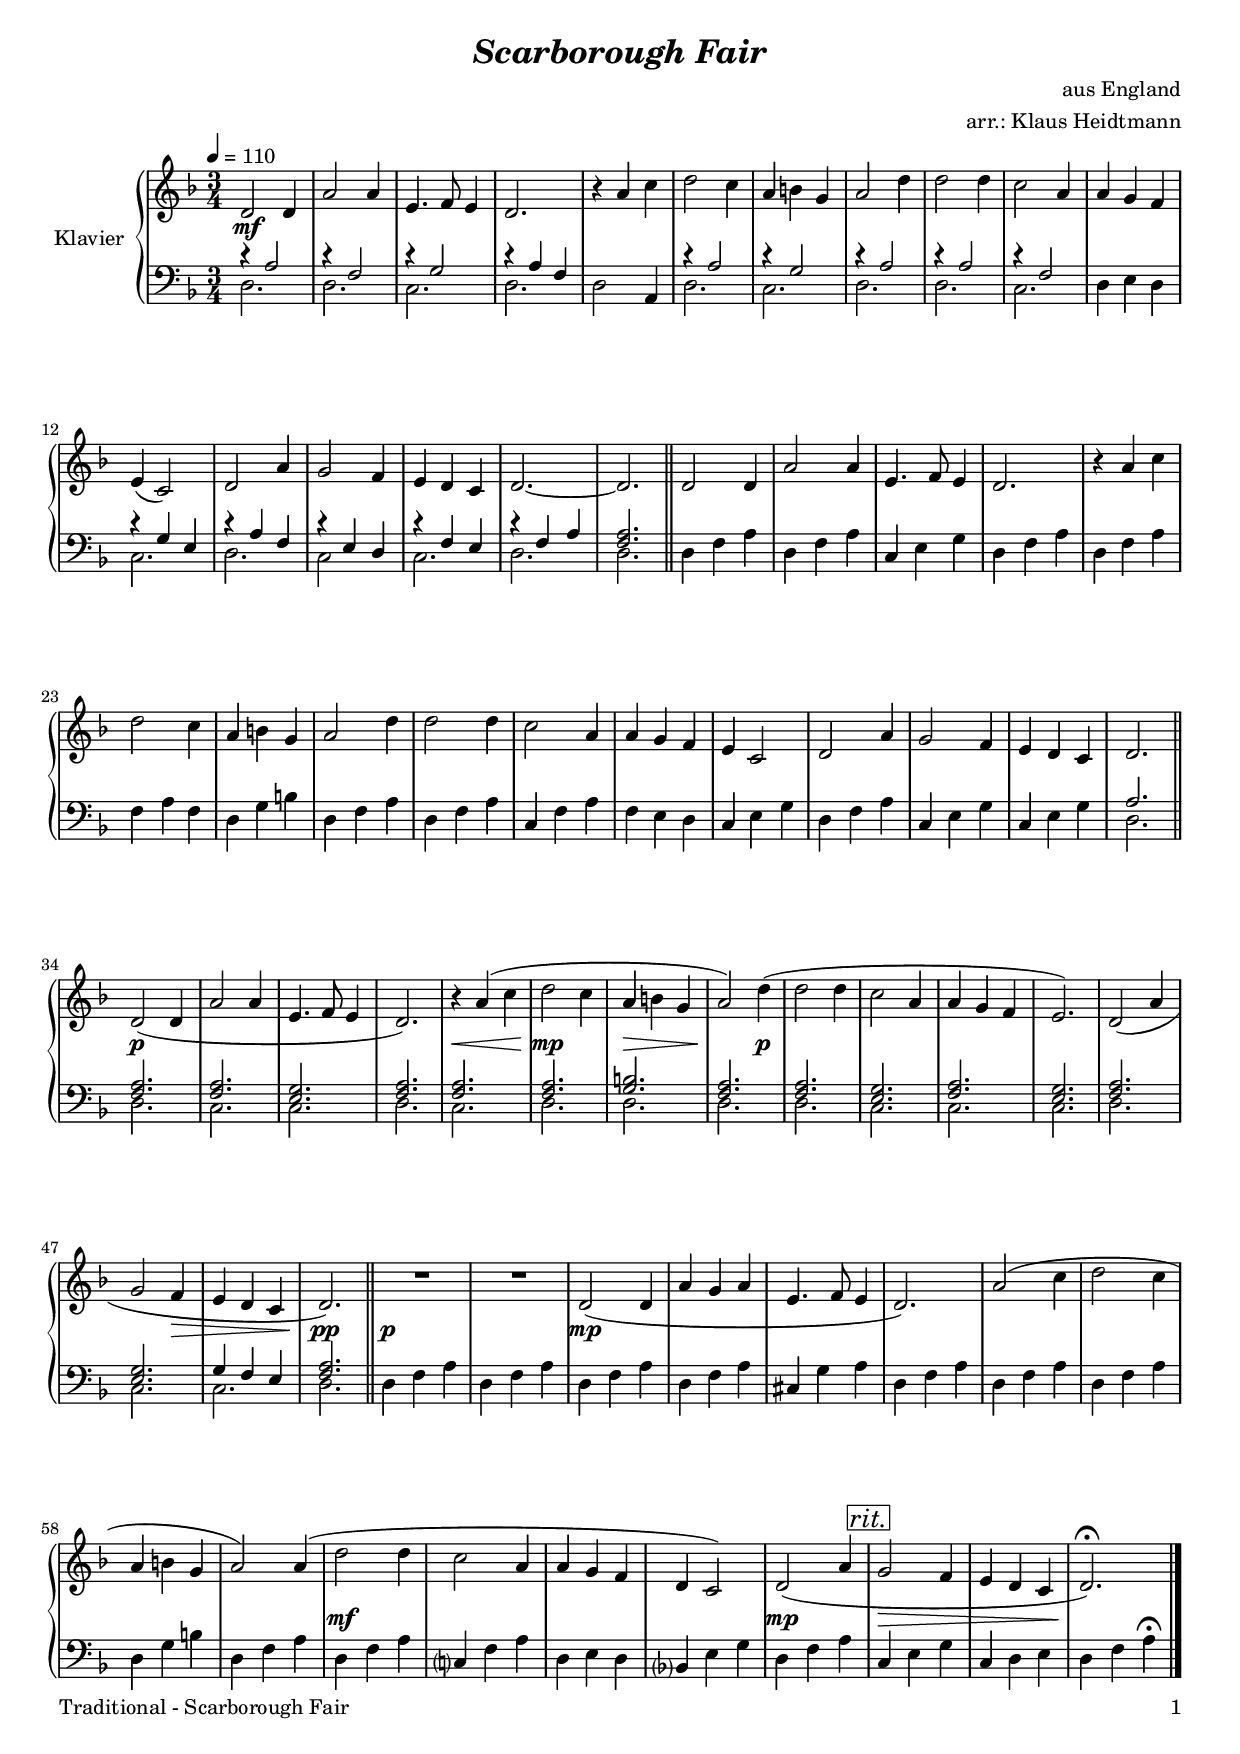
\version "2.24.3"
\include "deutsch.ly"

#(set-global-staff-size 18)

\header {
  title     = \markup \bold \italic "Scarborough Fair"
  composer = "aus England"
  arranger = "arr.: Klaus Heidtmann"
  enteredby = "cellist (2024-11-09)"
%  piece     = ""
}

voiceconsts = {
  \key f \major
  \time 3/4
  \clef "treble"
  \numericTimeSignature
  \compressEmptyMeasures
  % Set default beaming for all staves
  \set Timing.beamExceptions = #'()
  \set Timing.baseMoment     = #(ly:make-moment 1 4)
  \set Timing.beatStructure  = #'(1 1 1)
  \tempo 4=110
}

mist = "string ensemble 1"
mikl = "acoustic grand"

rit = \mark \markup \box \italic "rit."

va = \relative c' {
  \voiceconsts

  d2 d4
  a'2 a4
  e4. f8 e4
  d2.
  r4 a' c
  d2 c4

  a h g
  a2 d4
  d2 d4
  c2 a4
  a g f

  e( c2)
  d a'4
  g2 f4
  e d c
  d2.~
  d \bar "||"

  d2 d4
  a'2 a4
  e4. f8 e4
  d2.
  r4 a' c
  d2 c4
  a h g
  a2 d4

  d2 d4
  c2 a4
  a g f
  e c2
  d a'4
  g2 f4
  e d c
  d2. \bar "||"

  d2( d4
  a'2 a4
  e4. f8 e4
  d2.)
  r4 a'( c
  d2 c4
  a h g
  a2)
  d4(

  d2 d4
  c2 a4
  a g f
  e2.)
  d2( a'4
  g2 f4
  e d c
  d2.) \bar "||"

  R2.*2
  d2( d4
  a' g a
  e4. f8 e4
  d2.)
  a'2( c4
  d2 c4
  a h g
  a2) a4(

  d2 d4
  c2 a4
  a g f
  d c2)
  d( a'4
  g2 f4
  e d c
  d2.)\fermata \bar "|."
}

vb = \relative c' {
  \voiceconsts
  \clef "bass"

  << {
    r4 a2
    r4 f2
    r4 g2
    r4 a f
    s2 a,4
    r4 a'2

    r4 g2
    r4 a2
    r4 a2
    r4 f2
    s2.

    r4 g e
    r4 a f
    r4 e d
    r4 f e
    r4 f a
    <f a>2.
  } \\ {
    d
    d
    c
    d
    d2 s4
    d2.

    c
    d
    d
    c
    d4 e d

    c2.
    d
    c2 s4
    c2.
    d
    d
  } >> \bar "||"

  d4 f a
  d, f a
  c, e g
  d f a
  d, f a
  f a f
  d g h
  d, f a

  d, f a
  c, f a
  f e d
  c e g
  d f a
  c, e g
  c, e g
  << a2. \\ d, >> \bar "||"

  << {
    <f a>
    <f a>
    <e g>
    <f a>
    <f a>
    <f a>
    <g h>
    <f a>

    <f a>
    <e g>
    <f a>
    <e g>
    <f a>
    <e g>
    g4 f e
    <f a>2.
  } \\ {
    d
    c
    c
    d
    c
    d
    d
    d

    d
    c
    c
    c
    d
    c
    c
    d
  } >> \bar "||"

  d4 f a
  d, f a
  d, f a
  d, f a
  cis, g' a
  d, f a
  d, f a
  d, f a
  d, g h
  d, f a

  d, f a
  c,? f a
  d, e d
  b? e g
  d f a
  c, e g
  c, d e
  d f a\fermata \bar "|."
}

vdy ={
  s2.*33\mf
  s2.*4\p
  s2.\<
  s\mp
  s\>
  s2\! s4\p
  s2.*5
  s2 s4\>
  s2.
  s\!\pp
  s2.*2\p
  s2.*8\mp
  s2.*4\mf
  s2.\mp \rit
  s2.*2\>
  s2.\!
}


music = \new PianoStaff <<
        \set PianoStaff.midiInstrument = \mikl
        \set PianoStaff.instrumentName = \markup \center-column { "Klavier" }
        <<
          \new Staff {
            \transpose f f { \va }
          }
	  
          \new Dynamics \vdy

          \new Staff {
            \transpose f f { \vb }
          }
        >>
>>

\book {
  \paper {
    print-page-number = ##t
    print-first-page-number = ##t
    ragged-last-bottom = ##f
    oddHeaderMarkup = \markup \null
    evenHeaderMarkup = \markup \null
    oddFooterMarkup = \markup {
      \fill-line {
        \if \should-print-page-number
        "Traditional - Scarborough Fair" \fromproperty #'page:page-number-string
      }
    }
    evenFooterMarkup = \oddFooterMarkup
  } \score {
    \music
    \layout {}
  }

  \score {
    \unfoldRepeats \music

    \midi {
      \context {
        \Score
      }
    }
  }
}
